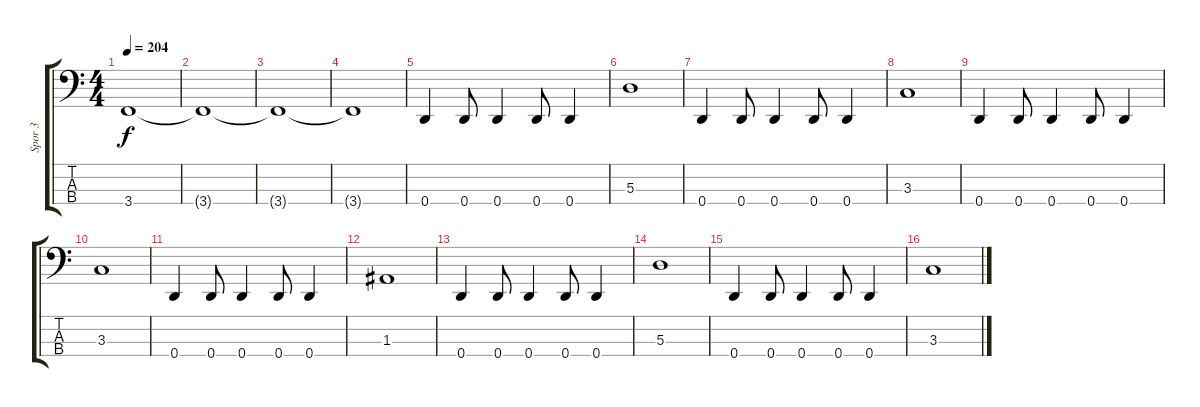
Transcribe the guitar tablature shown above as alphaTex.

\track ("Spor 3" "Spor 3") {instrument electricbassfinger}
\staff {score tabs}
\tuning (G2 D2 A1 D1) {hide}
\ts (4 4)
\tempo 204
\clef f4
\ks c
3.4.1{dy f} |
3.4{t}.1 |
3.4{t}.1 |
3.4{t}.1 |
0.4.4 0.4.8 0.4.4 0.4.8 0.4.4 |
5.3.1 |
0.4.4 0.4.8 0.4.4 0.4.8 0.4.4 |
3.3.1 |
0.4.4 0.4.8 0.4.4 0.4.8 0.4.4 |
3.3.1 |
0.4.4 0.4.8 0.4.4 0.4.8 0.4.4 |
1.3.1 |
0.4.4 0.4.8 0.4.4 0.4.8 0.4.4 |
5.3.1 |
0.4.4 0.4.8 0.4.4 0.4.8 0.4.4 |
3.3.1
